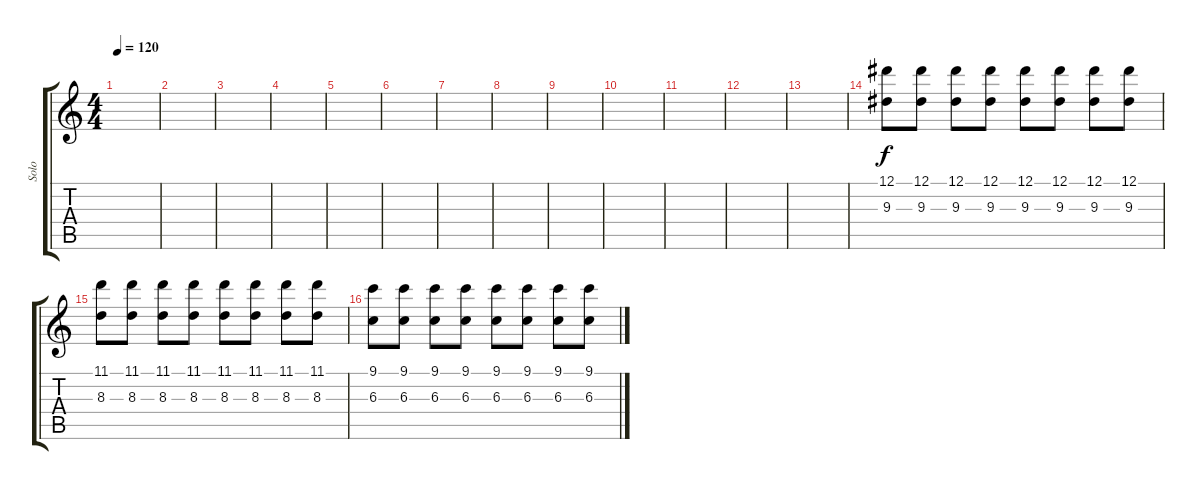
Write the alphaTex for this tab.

\track ("Solo" "Solo") {instrument overdrivenguitar}
\staff {score tabs}
\tuning (Eb4 Bb3 Gb3 Db3 Ab2 Eb2) {hide}
\ts (4 4)
\tempo 120
\clef g2
\ks c
|
|
|
|
|
|
|
|
|
|
|
|
|
(12.1 9.3).8{volume 12} (12.1 9.3).8 (12.1 9.3).8 (12.1 9.3).8 (12.1 9.3).8 (12.1 9.3).8 (12.1 9.3).8 (12.1 9.3).8 |
(11.1 8.3).8 (11.1 8.3).8 (11.1 8.3).8 (11.1 8.3).8 (11.1 8.3).8 (11.1 8.3).8 (11.1 8.3).8 (11.1 8.3).8 |
(9.1 6.3).8 (9.1 6.3).8 (9.1 6.3).8 (9.1 6.3).8 (9.1 6.3).8 (9.1 6.3).8 (9.1 6.3).8 (9.1 6.3).8
